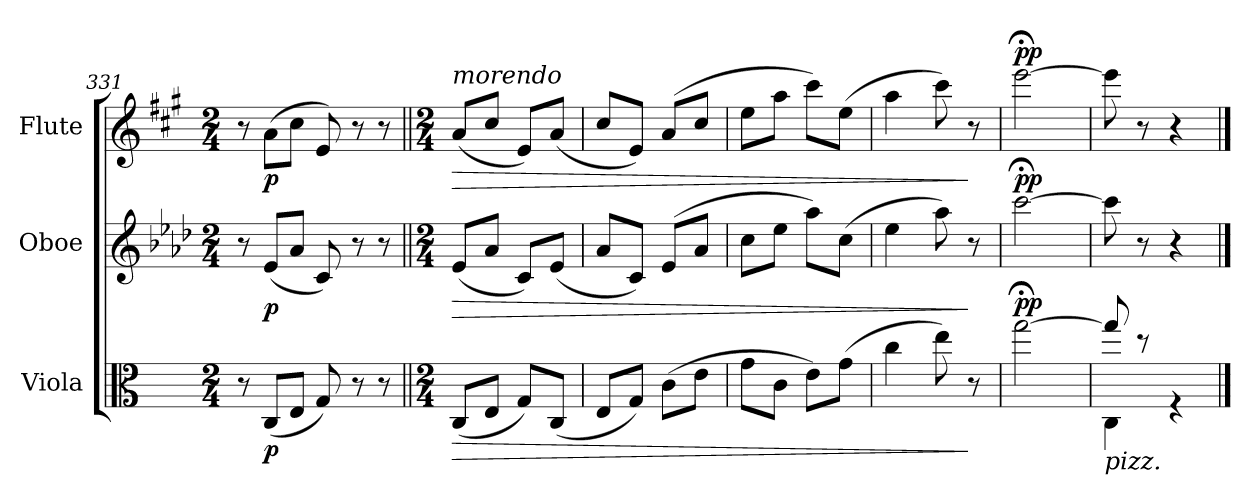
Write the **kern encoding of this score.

**kern	**dynam	**kern	**dynam	**kern	**dynam
*part3	*part3	*part2	*part2	*part1	*part1
*staff3	*staff3	*staff2	*staff2	*staff1	*staff1
*I"Viola	*	*I"Oboe	*	*I"Flute	*
*I'Vla	*	*I'Ob	*	*I'Fl	*
*clefC3	*	*clefG2	*	*clefG2	*
*k[]	*	*k[b-e-a-d-]	*	*k[f#c#g#]	*
*M2/4	*	*M2/4	*	*M2/4	*
*Xtuplet	*	*Xtuplet	*	*Xtuplet	*
=331	=331	=331	=331	=331	=331
12r	.	12r	.	12r	.
!	!LO:DY:b	!	!LO:DY:b	!	!LO:DY:b
(12C/L	p	(12e-/L	p	(12a\L	p
12E/J	.	12a-/J	.	12cc#\J	.
12G/)	.	12c/)	.	12e/)	.
12r	.	12r	.	12r	.
12r	.	12r	.	12r	.
!!LO:LB:g=z
=332||	=332||	=332||	=332||	=332||	=332||
*M2/4	*	*M2/4	*	*M2/4	*
!	!	!	!	!LO:TX:a:i:t=morendo	!
!	!LO:HP:b	!	!LO:HP:b	!	!LO:HP:b
(8C/L	>	(8e-/L	>	(8a/L	>
8E/J	.	8a-/J	.	8cc#/J	.
8G/L)	.	8c/L)	.	8e/L)	.
(8C/J	.	(8e-/J	.	(8a/J	.
=333	=333	=333	=333	=333	=333
8E/L	.	8a-/L	.	8cc#/L	.
8G/J)	.	8c/J)	.	8e/J)	.
(>8c\L	.	(>8e-/L	.	(>8a/L	.
8e\J	.	8a-/J	.	8cc#/J	.
=334	=334	=334	=334	=334	=334
8g\L	.	8cc\L	.	8ee\L	.
8c\J	.	8ee-\J	.	8aa\J	.
8e\L)	.	8aa-\L)	.	8ccc#\L)	.
(8g\J	.	(8cc\J	.	(8ee\J	.
=335	=335	=335	=335	=335	=335
4cc\	.	4ee-\	.	4aa\	.
8ee\)	.	8aa-\)	.	8ccc#\)	.
8r	]	8r	]	8r	]
=336	=336	=336	=336	=336	=336
!	!LO:DY:a	!	!LO:DY:a	!	!LO:DY:a
[2gg;<\	pp	[2ccc;<\	pp	[2eee;<\	pp
=337	=337	=337	=337	=337	=337
*^	*	*	*	*	*
!LO:TX:b:i:t=pizz.	!	!	!	!	!	!
8gg/]	4C\	.	8ccc\]	.	8eee\]	.
8r	.	.	8r	.	8r	.
4rF	4ryy	.	4r	.	4r	.
*v	*v	*	*	*	*	*
==	==	==	==	==	==
*-	*-	*-	*-	*-	*-
